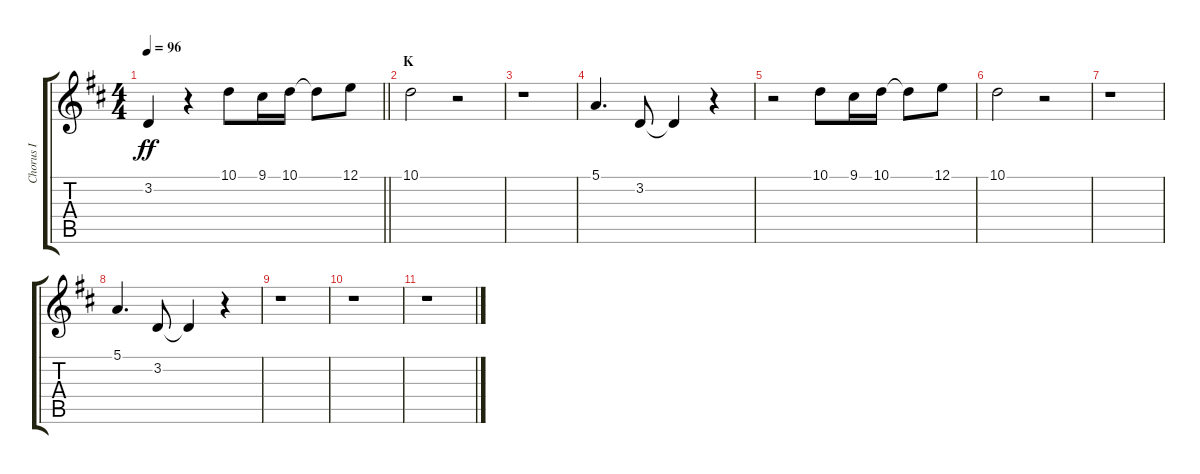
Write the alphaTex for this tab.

\track ("Chorus I" "Chorus I") {instrument voiceoohs}
\staff {score tabs}
\tuning (E4 B3 G3 D3 A2 E2) {hide}
\ts (4 4)
\tempo 96
\clef g2
\barLineRight lightlight
\ks d
3.2{t}.4{dy ff} r.4 10.1.8 9.1.16 10.1.16 10.1{t}.8 12.1.8 |
\section ("" "K")
10.1.2 r.2 |
r.1 |
5.1.4{d} 3.2.8 3.2{t}.4 r.4 |
r.2 10.1.8 9.1.16 10.1.16 10.1{t}.8 12.1.8 |
10.1.2 r.2 |
r.1 |
5.1.4{d} 3.2.8 3.2{t}.4 r.4 |
r.1 |
r.1 |
r.1
